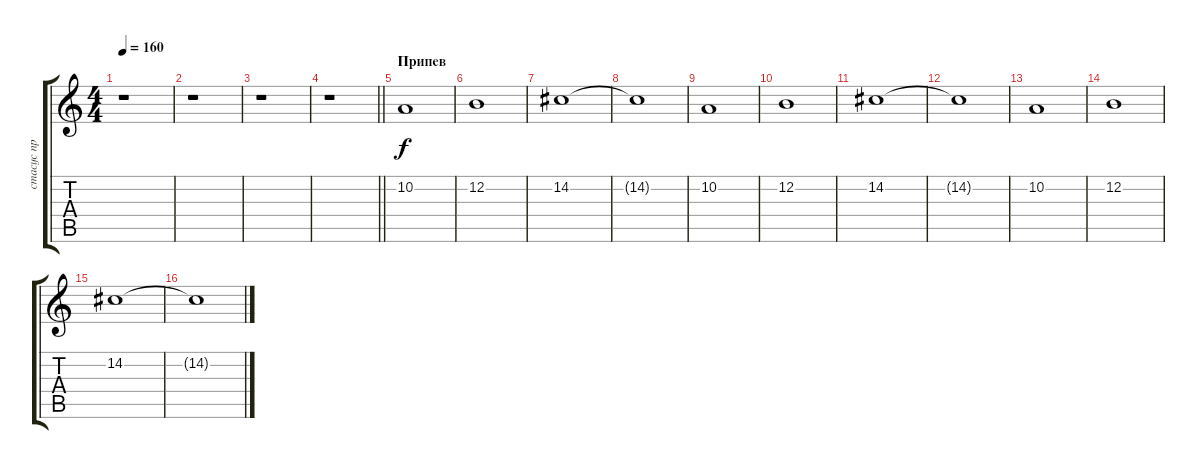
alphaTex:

\track ("стасус пр" "стасус пр") {instrument stringensemble1}
\staff {score tabs}
\tuning (E4 B3 G3 D3 A2 E2) {hide}
\ts (4 4)
\tempo 160
\clef g2
\ks c
r.1{dy f} |
r.1 |
r.1 |
\barLineRight lightlight
r.1 |
\section ("" "Припев")
10.2.1 |
12.2.1 |
14.2.1 |
14.2{t}.1 |
10.2.1 |
12.2.1 |
14.2.1 |
14.2{t}.1 |
10.2.1 |
12.2.1 |
14.2.1 |
14.2{t}.1
